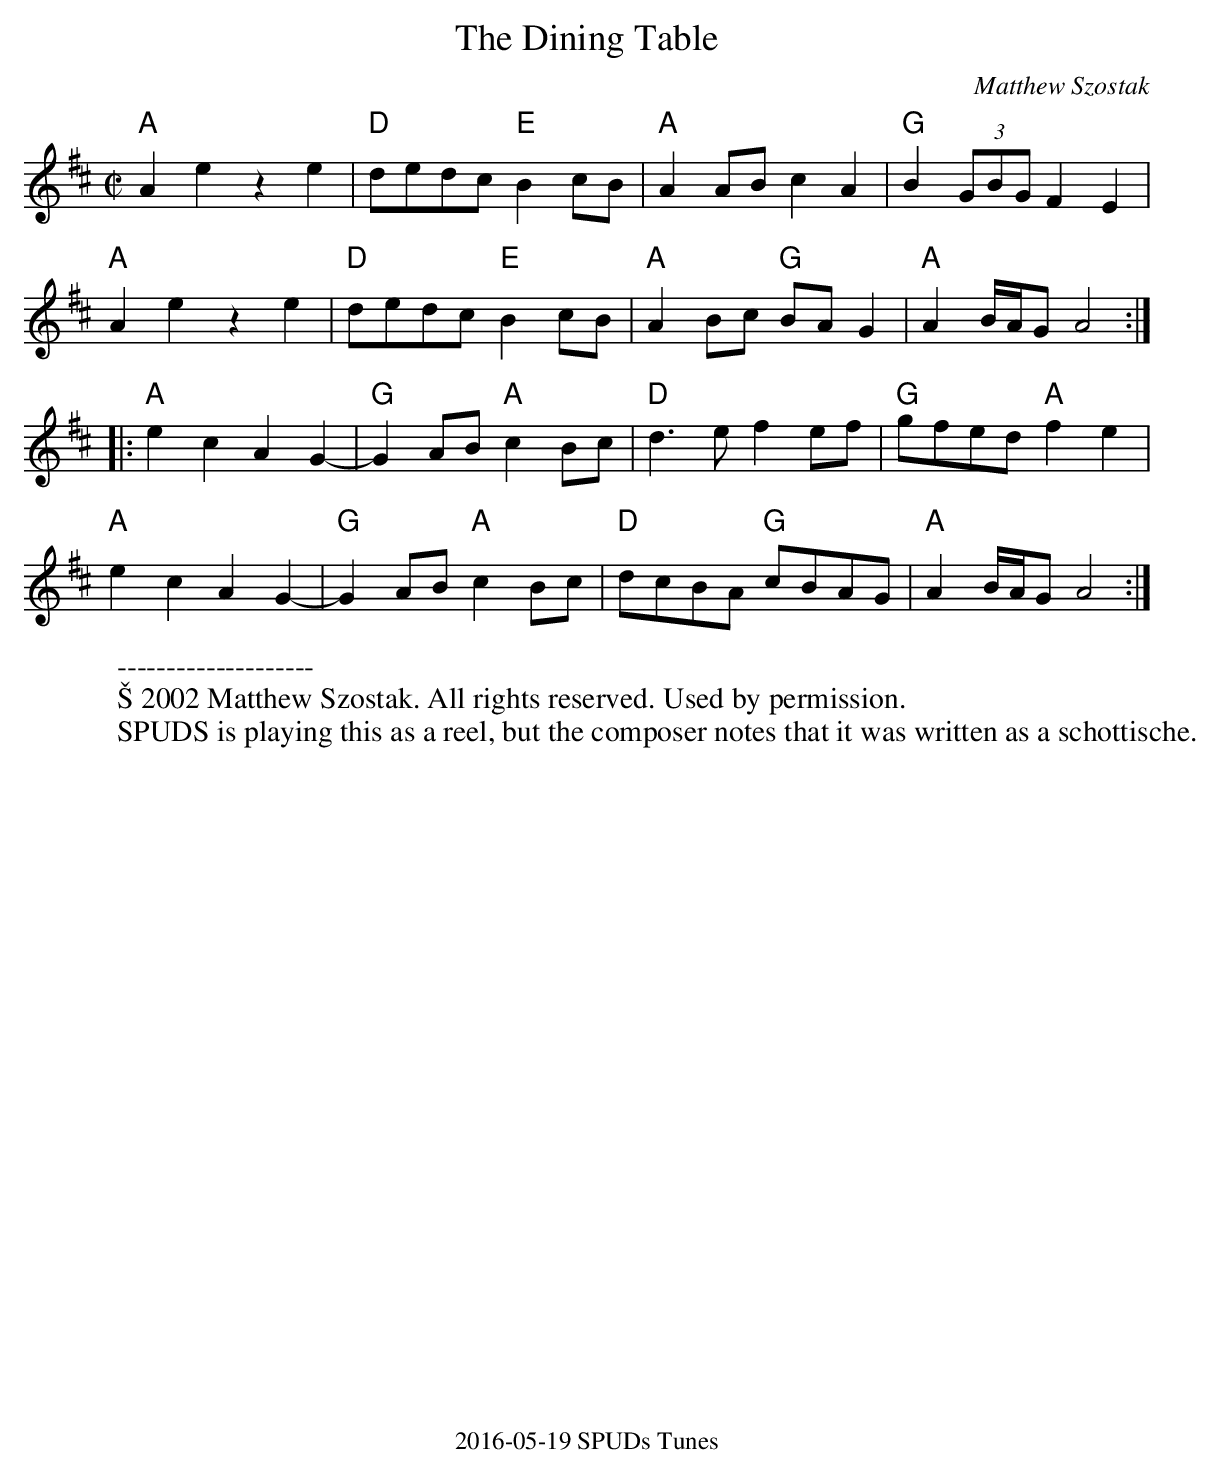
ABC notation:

X:1
T:The Dining Table
C:Matthew Szostak
M:C|
L:1/8
K:Amix
"A"A2e2z2e2|"D"dedc "E"B2 cB|"A"A2AB c2A2|"G"B2 (3GBG F2E2|
"A"A2e2z2e2|"D"dedc "E"B2 cB|"A"A2Bc "G"BAG2|"A"A2 B/A/G2/ A4:|
|:"A"e2c2A2G2-|"G"G2AB "A"c2Bc|"D"d2>e2 f2ef|"G"gfed "A"f2e2|
"A"e2c2A2G2-|"G"G2AB "A"c2Bc|"D"dcBA "G"cBAG|"A"A2 B/A/G A4:|
W:--------------------
W: Š 2002 Matthew Szostak. All rights reserved. Used by permission.
W:SPUDS is playing this as a reel, but the composer notes that it was written as a schottische.
